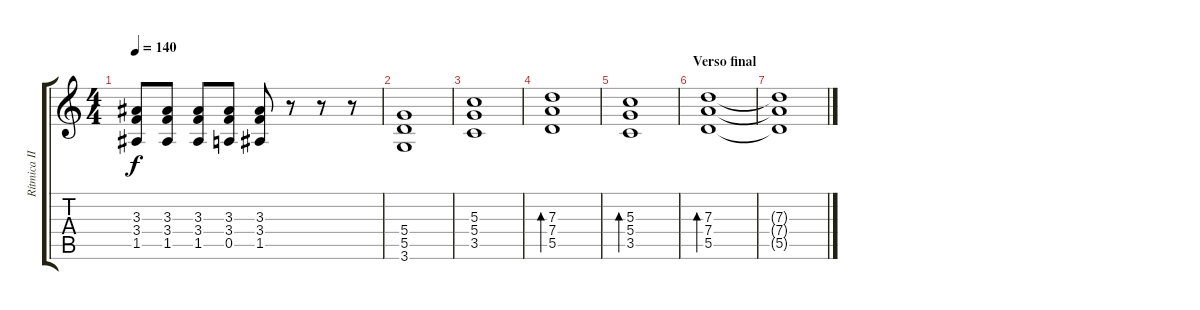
\track ("Rítmica II" "Rítmica II") {instrument distortionguitar}
\staff {score tabs}
\tuning (E4 B3 G3 D3 A2 E2) {hide}
\ts (4 4)
\tempo 140
\clef g2
\ks c
(3.3 3.4 1.5).8{dy f} (3.3 3.4 1.5).8 (3.3 3.4 1.5).8 (3.3 3.4 0.5).8 (3.3 3.4 1.5).8 r.8 r.8 r.8 |
(5.4 5.5 3.6).1 |
(5.3 5.4 3.5).1 |
(7.3 7.4 5.5).1{bd 480} |
(5.3 5.4 3.5).1{bd 480} |
\section ("" "Verso final")
(7.3 7.4 5.5).1{bd 480 volume 0} |
(7.3{t} 7.4{t} 5.5{t}).1
